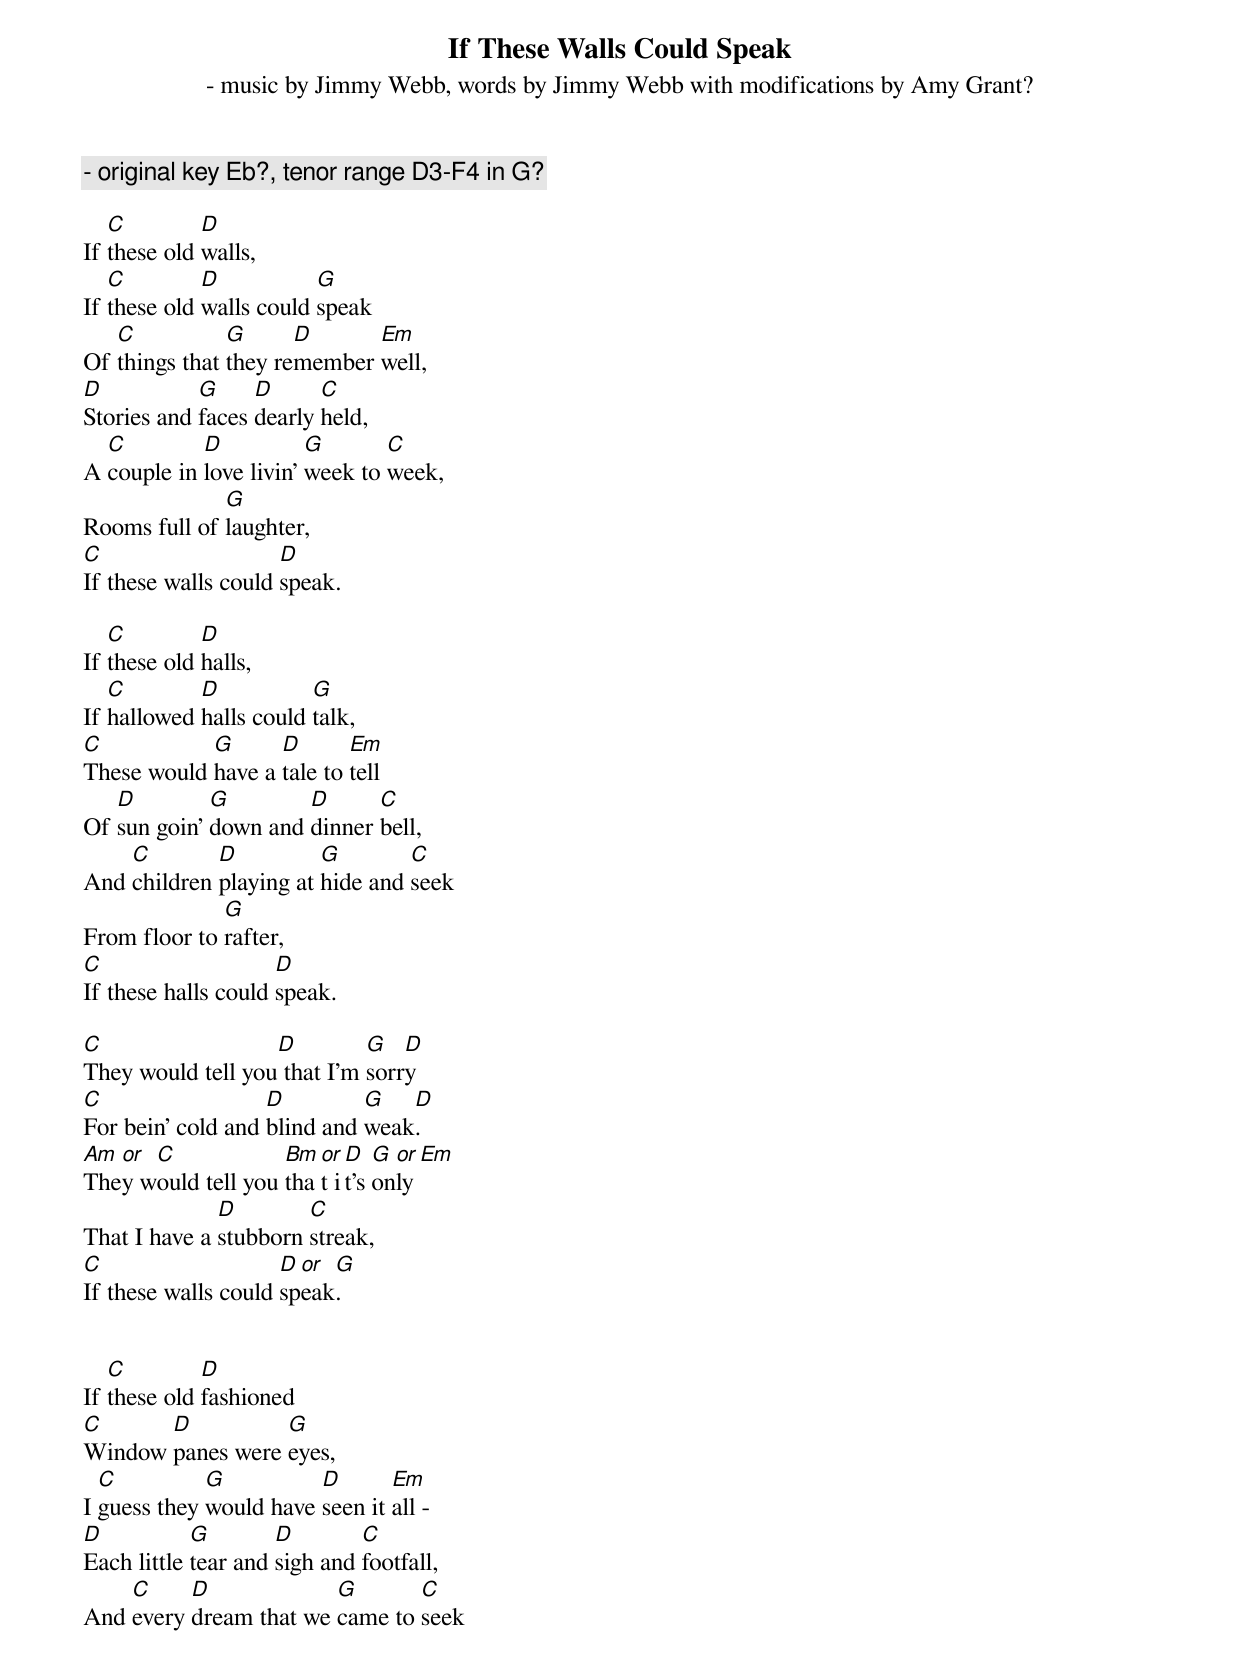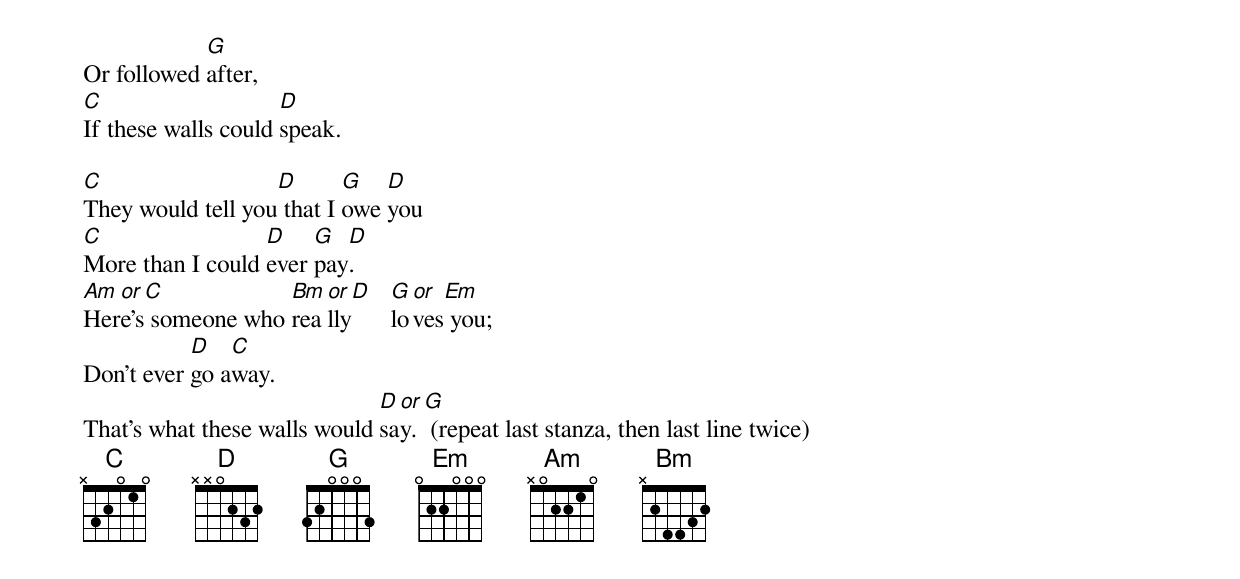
If These Walls Could Speak
 - music by Jimmy Webb, words by Jimmy Webb with modifications by Amy Grant?
 - original key Eb?, tenor range D3-F4 in G?

   C         D
If these old walls,
   C         D           G
If these old walls could speak
   C           G      D      Em
Of things that they remember well,
D           G     D      C
Stories and faces dearly held,
  C         D           G       C
A couple in love livin' week to week,
              G
Rooms full of laughter,
C                    D
If these walls could speak.

   C         D
If these old halls,
   C        D           G
If hallowed halls could talk,
C           G      D       Em
These would have a tale to tell
   D         G        D      C
Of sun goin' down and dinner bell,
    C        D          G        C
And children playing at hide and seek
              G
From floor to rafter,
C                    D
If these halls could speak.

C                  D         G   D
They would tell you that I'm sorry
C                  D         G   D
For bein' cold and blind and weak.
Am or C             Bm or D   G or Em
They would tell you that it's only
              D        C
That I have a stubborn streak,
C                    D or G
If these walls could speak.


   C         D
If these old fashioned
C      D          G
Window panes were eyes,
  C          G          D       Em
I guess they would have seen it all -
D           G        D        C
Each little tear and sigh and footfall,
    C     D             G       C
And every dream that we came to seek
            G
Or followed after,
C                    D
If these walls could speak.

C                  D       G   D
They would tell you that I owe you
C                 D    G  D
More than I could ever pay.
Am or C            Bm or D  G or Em
Here's someone who really   loves you;
           D   C
Don't ever go away.
                              D or G
That's what these walls would say.  (repeat last stanza, then last line twice)
